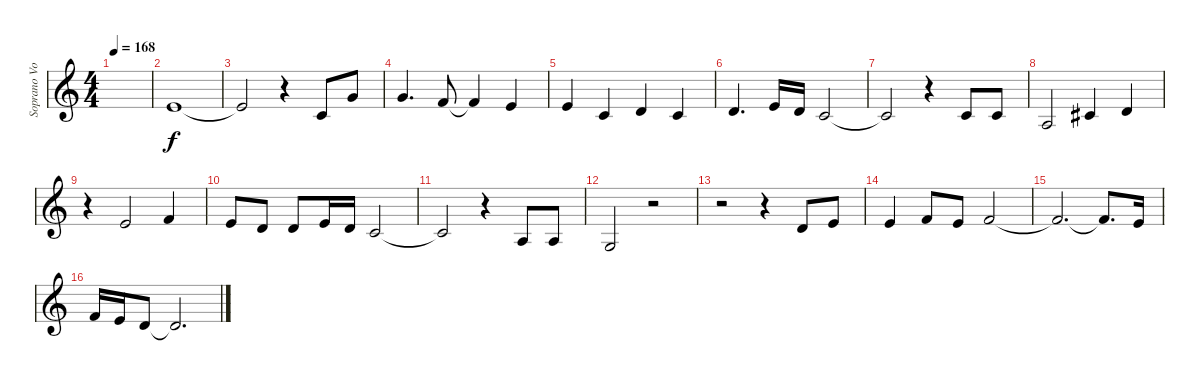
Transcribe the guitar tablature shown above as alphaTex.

\track ("Soprano Voice" "Soprano Vo") {instrument voiceoohs}
\staff {score}
\tuning (E4 B3 G3 D3 A2 E2 B1) {hide}
\ts (4 4)
\tempo 168
\clef g2
\ks c
|
0.1.1 |
0.1{t}.2 r.4 1.2.8 3.1.8 |
3.1.4{d} 1.1.8 1.1{t}.4 0.1.4 |
0.1.4 1.2.4 3.2.4 1.2.4 |
3.2.4{d} 0.1.16 3.2.16 1.2.2 |
1.2{t}.2 r.4 1.2.8 1.2.8 |
2.3.2 2.2.4 3.2.4 |
r.4 0.1.2 1.1.4 |
0.1.8 3.2.8 3.2.8 0.1.16 3.2.16 1.2.2 |
1.2{t}.2 r.4 2.3.8 2.3.8 |
0.3.2 r.2 |
r.2 r.4 3.2.8 0.1.8 |
0.1.4 1.1.8 0.1.8 1.1.2 |
1.1{t}.2{d} 1.1{t}.8{d} 0.1.16 |
1.1.16 0.1.16 3.2.8 3.2{t}.2{d}
